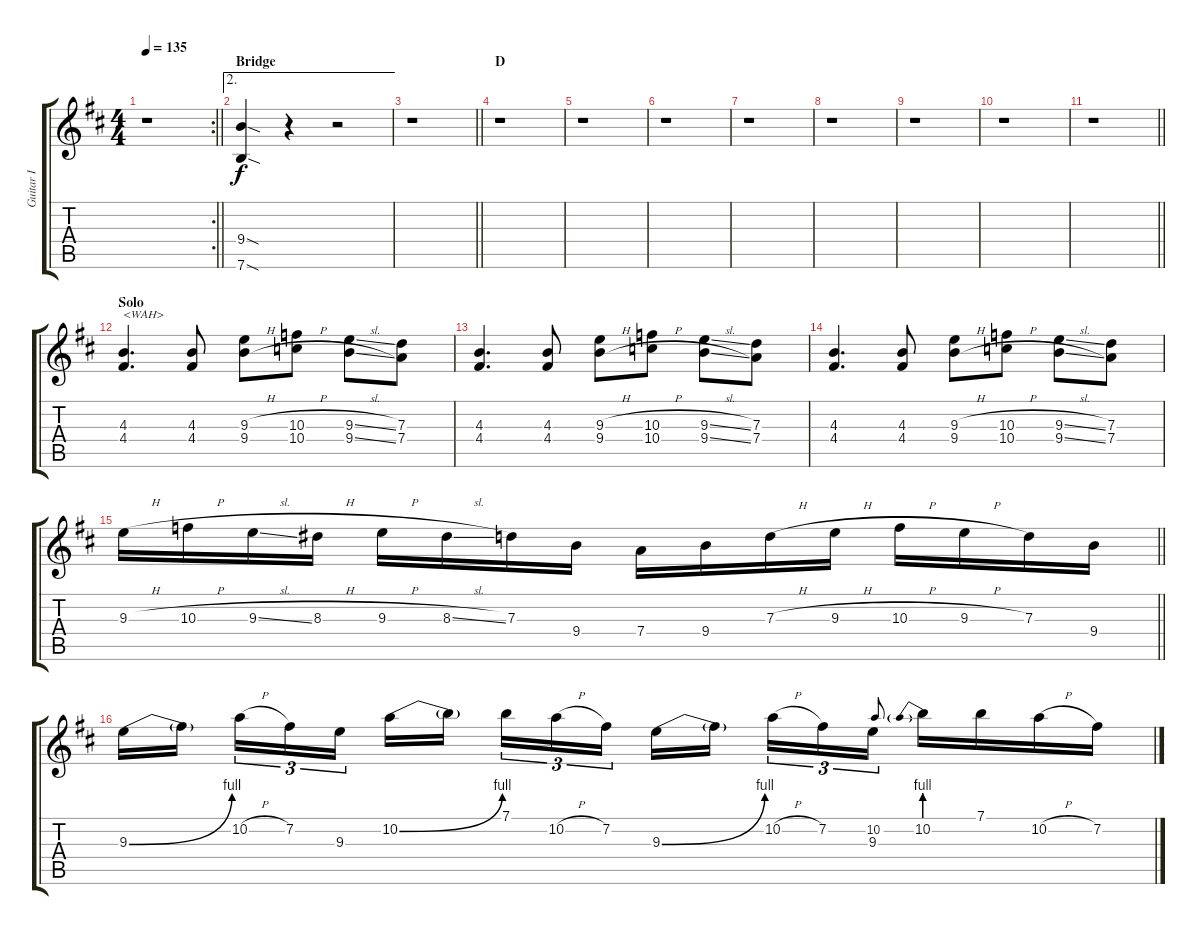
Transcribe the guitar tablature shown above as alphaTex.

\track ("Guitar I" "Guitar I") {instrument distortionguitar}
\staff {score tabs}
\tuning (E4 B3 G3 D3 A2 E2) {hide}
\rc 2
\ts (4 4)
\tempo 135
\clef g2
\barLineRight lightlight
\ks bminor
r.1{dy f} |
\ae 2
\section ("" "Bridge")
(9.4{sod} 7.6{sod}).4 r.4 r.2 |
\barLineRight lightlight
r.1 |
\section ("" "D")
r.1 |
r.1 |
r.1 |
r.1 |
r.1 |
r.1 |
r.1 |
\barLineRight lightlight
r.1 |
\section ("" "Solo")
(4.3 4.4).4{d txt "<WAH>"} (4.3 4.4).8 (9.3{h} 9.4{h}).8 (10.3{h} 10.4{h}).8 (9.3{sl} 9.4{sl}).8 (7.3 7.4).8 |
(4.3 4.4).4{d} (4.3 4.4).8 (9.3{h} 9.4{h}).8 (10.3{h} 10.4{h}).8 (9.3{sl} 9.4{sl}).8 (7.3 7.4).8 |
(4.3 4.4).4{d} (4.3 4.4).8 (9.3{h} 9.4{h}).8 (10.3{h} 10.4{h}).8 (9.3{sl} 9.4{sl}).8 (7.3 7.4).8 |
\barLineRight lightlight
9.3{h}.16 10.3{h}.16 9.3{sl}.16 8.3{h}.16 9.3{h}.16 8.3{sl}.16 7.3.16 9.4.16 7.4.16 9.4.16 7.3{h}.16 9.3{h}.16 10.3{h}.16 9.3{h}.16 7.3.16 9.4.16 |
9.3{be (bend 0 0 60 4)}.16 9.3{t}.16{beam splitsecondary} 10.2{h}.16{tu (3 2)} 7.2.16{tu (3 2)} 9.3.16{tu (3 2)} 10.2{be (bend 0 0 60 4)}.16 10.2{t}.16{beam splitsecondary} 7.1.16{tu (3 2)} 10.2{h}.16{tu (3 2)} 7.2.16{tu (3 2)} 9.3{be (bend 0 0 60 4)}.16 9.3{t}.16{beam splitsecondary} 10.2{h}.16{tu (3 2)} 7.2.16{tu (3 2)} 9.3.16{tu (3 2)} 10.2.8{gr onbeat} 10.2{be (prebend 0 4 60 4)}.16 7.1.16 10.2{h}.16 7.2.16
